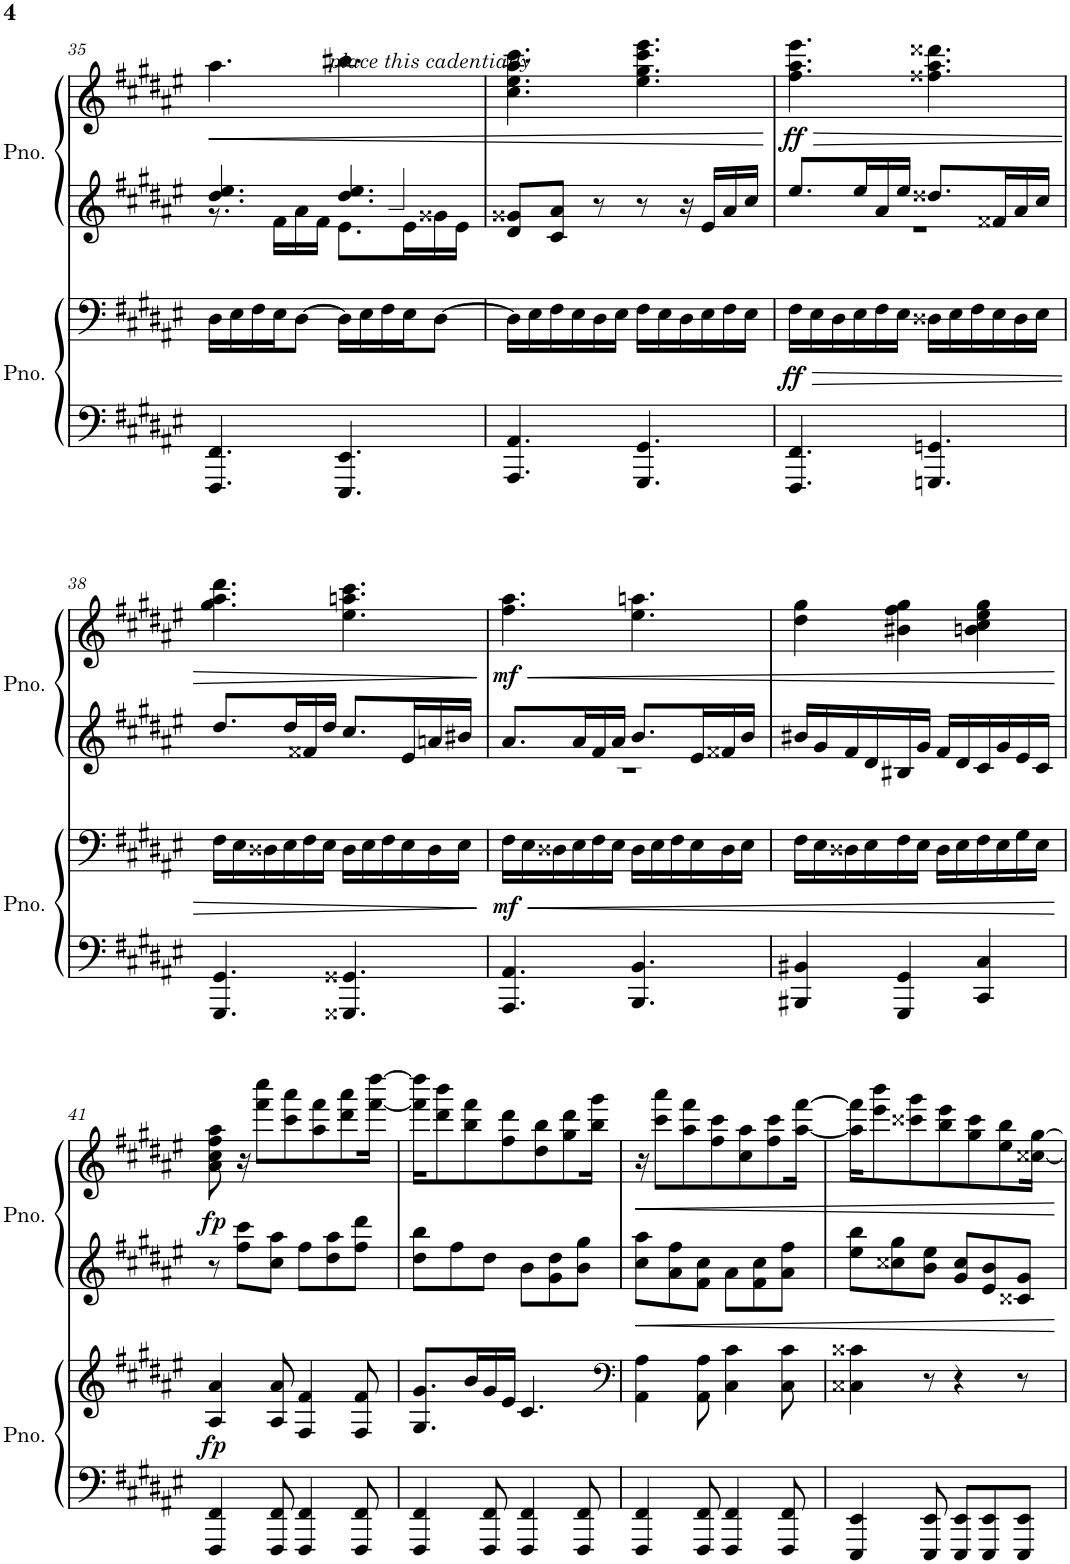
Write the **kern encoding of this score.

**kern	**kern	**dynam	**kern	**kern	**dynam
*part2	*part2	*part2	*part1	*part1	*part1
*staff4	*staff3	*staff3/4	*staff2	*staff1	*staff1/2
*I"Piano	*	*	*I"Piano	*	*
*I'Pno.	*	*	*I'Pno.	*	*
!!LO:PB:g=z
*clefF4	*clefF4	*	*clefG2	*clefG2	*
*k[f#c#g#d#a#e#]	*k[f#c#g#d#a#e#]	*	*k[f#c#g#d#a#e#]	*k[f#c#g#d#a#e#]	*
*M6/8	*M6/8	*	*M6/8	*M6/8	*
=35	=35	=35	=35	=35	=35
*	*	*	*^	*	*
!	!	!	!	!	!	!LO:HP:b
4.FFF#/ 4.FF#/	16D#\LL	.	4.dd#/ 4.ee#/	8.r	4.aa#\	<
.	16E#\	.	.	.	.	.
.	16F#\	.	.	.	.	.
.	16E#\J	.	.	16f#\LL	.	.
.	[8D#\J	.	.	16a#\	.	.
.	.	.	.	16f#\JJ	.	.
!	!	!	!	!	!LO:TX:b:i:t=place this cadentially	!
4.EEE#/ 4.EE#/	16D#\LL]	.	4.dd#/ 4.ee#/	8.e#\L	4.bb#X\	.
.	16E#\	.	.	.	.	.
.	16F#\	.	.	.	.	.
.	16E#\J	.	.	16e#\L	.	.
.	[8D#\J	.	.	16g##X\	.	.
.	.	.	.	16e#\JJ	.	.
*	*	*	*v	*v	*	*
=36	=36	=36	=36	=36	=36
4.AAA#/ 4.AA#/	16D#\LL]	.	8d#/ 8g##X/L	4.cc#\ 4.ee#\ 4.aa#\ 4.ccc#\	.
.	16E#\	.	.	.	.
.	16F#\	.	8c#/ 8a#/J	.	.
.	16E#\	.	.	.	.
.	16D#\	.	8r	.	.
.	16E#\JJ	.	.	.	.
4.GGG#/ 4.GG#/	16F#\LL	.	8r	4.ee#\ 4.gg#\ 4.ccc#\ 4.eee#\	.
.	16E#\	.	.	.	.
.	16D#\	.	16r	.	.
.	16E#\	.	16e#/LL	.	.
.	16F#\	.	16a#/	.	.
.	16E#\JJ	.	16cc#/JJ	.	.
.	.	.	.	.	[
=37	=37	=37	=37	=37	=37
!	!	!LO:HP:b	!	!	!LO:HP:b
*	*	*	*^	*	*
!	!	!LO:DY:n=1:b	!	!	!	!LO:DY:n=1:b
4.FFF#/ 4.FF#/	16F#\LL	> ff	8.ee#/L	2.r	4.ff#\ 4.aa#\ 4.eee#\	> ff
.	16E#\	.	.	.	.	.
.	16D#\	.	.	.	.	.
.	16E#\	.	16ee#/L	.	.	.
.	16F#\	.	16a#/	.	.	.
.	16E#\JJ	.	16ee#/JJ	.	.	.
4.GGGn/ 4.GGn/	16D##X\LL	.	8.dd##X/L	.	4.ff##X\ 4.aa#\ 4.ddd##X\	.
.	16E#\	.	.	.	.	.
.	16F#\	.	.	.	.	.
.	16E#\	.	16f##X/L	.	.	.
.	16D##\	.	16a#/	.	.	.
.	16E#\JJ	.	16cc#/JJ	.	.	.
*	*	*	*v	*v	*	*
!!LO:LB:g=z
=38	=38	=38	=38	=38	=38
4.GGG#/ 4.GG#/	16F#\LL	.	8.dd#/L	4.gg#\ 4.aa#\ 4.ddd#\	.
.	16E#\	.	.	.	.
.	16D##X\	.	.	.	.
.	16E#\	.	16dd#/L	.	.
.	16F#\	.	16f##X/	.	.
.	16E#\JJ	.	16dd#/JJ	.	.
4.GGG##X/ 4.GG##X/	16D##\LL	.	8.cc#/L	4.ee#\ 4.aan\ 4.ccc#\	.
.	16E#\	.	.	.	.
.	16F#\	.	.	.	.
.	16E#\	.	16e#/L	.	.
.	16D##\	.	16an/	.	.
.	16E#\JJ	.	16b#X/JJ	.	.
.	.	]	.	.	]
=39	=39	=39	=39	=39	=39
!	!	!LO:HP:b	!	!	!LO:HP:b
*	*	*	*^	*	*
!	!	!LO:DY:n=1:b	!	!	!	!LO:DY:n=1:b
4.AAA#/ 4.AA#/	16F#\LL	< mf	8.a#/L	2.r	4.ff#\ 4.aa#\	< mf
.	16E#\	.	.	.	.	.
.	16D##X\	.	.	.	.	.
.	16E#\	.	16a#/L	.	.	.
.	16F#\	.	16f#/	.	.	.
.	16E#\JJ	.	16a#/JJ	.	.	.
4.BBB/ 4.BB/	16D##\LL	.	8.b/L	.	4.ee#\ 4.aan\	.
.	16E#\	.	.	.	.	.
.	16F#\	.	.	.	.	.
.	16E#\	.	16e#/L	.	.	.
.	16D##\	.	16f##X/	.	.	.
.	16E#\JJ	.	16b/JJ	.	.	.
*	*	*	*v	*v	*	*
=40	=40	=40	=40	=40	=40
4BBB#X/ 4BB#X/	16F#\LL	.	16b#X/LL	4dd#\ 4gg#\	.
.	16E#\	.	16g#/	.	.
.	16D##X\	.	16f#/	.	.
.	16E#\	.	16d#/	.	.
4GGG#/ 4GG#/	16F#\	.	16B#X/	4b#X\ 4ff#\ 4gg#\	.
.	16E#\JJ	.	16g#/JJ	.	.
.	16D##\LL	.	16f#/LL	.	.
.	16E#\	.	16d#/	.	.
4CC#/ 4C#/	16F#\	.	16c#/	4bn\ 4cc#\ 4ee#\ 4gg#\	.
.	16E#\	.	16g#/	.	.
.	16G#\	.	16e#/	.	.
.	16E#\JJ	.	16c#/JJ	.	.
.	.	[	.	.	[
!!LO:LB:g=z
=41	=41	=41	=41	=41	=41
!	!	!LO:DY:b	!	!	!LO:DY:b
4FFF#/ 4FF#/	4A#/ 4a#/	fp	8r	8a#\ 8cc#\ 8ff#\ 8aa#\	fp
.	.	.	8ff#\ 8ccc#\L	16r	.
.	.	.	.	8fff#\ 8cccc#\L	.
8FFF#/ 8FF#/	8A#/ 8a#/	.	8cc#\ 8aa#\J	.	.
.	.	.	.	8ccc#\ 8aaa#\	.
4FFF#/ 4FF#/	4F#/ 4f#/	.	8ff#\L	.	.
.	.	.	.	8aa#\ 8fff#\	.
.	.	.	8dd#\ 8aa#\	.	.
.	.	.	.	8ddd#\ 8aaa#\	.
8FFF#/ 8FF#/	8F#/ 8f#/	.	8ff#\ 8ddd#\J	.	.
.	.	.	.	[16fff#\ [16dddd#\Jk	.
=42	=42	=42	=42	=42	=42
4FFF#/ 4FF#/	8.G#/ 8.g#/L	.	8dd#\ 8bb\L	16fff#\] 16dddd#\]KL	.
.	.	.	.	8ddd#\ 8bbb\	.
.	.	.	8ff#\	.	.
.	16b/L	.	.	8bb\ 8fff#\	.
8FFF#/ 8FF#/	16g#/	.	8dd#\J	.	.
.	16e#/JJ	.	.	8ff#\ 8ddd#\	.
4FFF#/ 4FF#/	4.c#/	.	8b\L	.	.
.	.	.	.	8dd#\ 8bb\	.
.	.	.	8g#\ 8dd#\	.	.
.	.	.	.	8gg#\ 8ddd#\	.
8FFF#/ 8FF#/	.	.	8b\ 8gg#\J	.	.
.	.	.	.	16bb\ 16ggg#\Jk	.
=43	=43	=43	=43	=43	=43
*	*clefF4	*	*	*	*
!	!	!	!	!	!LO:HP:b
4FFF#/ 4FF#/	4AA#\ 4A#\	.	8cc#\ 8aa#\L	16r	<
.	.	.	.	8ccc#\ 8aaa#\L	.
.	.	.	8a#\ 8ff#\	.	.
.	.	.	.	8aa#\ 8fff#\	.
8FFF#/ 8FF#/	8AA#\ 8A#\	.	8f#\ 8cc#\J	.	.
.	.	.	.	8ff#\ 8ccc#\	.
4FFF#/ 4FF#/	4C#\ 4c#\	.	8a#\L	.	.
.	.	.	.	8cc#\ 8aa#\	.
.	.	.	8f#\ 8cc#\	.	.
.	.	.	.	8ff#\ 8ccc#\	.
8FFF#/ 8FF#/	8C#\ 8c#\	.	8a#\ 8ff#\J	.	.
.	.	.	.	[16aa#\ [16fff#\Jk	.
=44	=44	=44	=44	=44	=44
4EEE#/ 4EE#/	4C##X\ 4c##X\	.	8ee#\ 8bb\L	16aa#\] 16fff#\]KL	.
.	.	.	.	8eee#\ 8bbb\	.
.	.	.	8cc##X\ 8gg#\	.	.
.	.	.	.	8ccc##X\ 8ggg#\	.
8EEE#/ 8EE#/	8r	.	8b\ 8ee#\J	.	.
.	.	.	.	8bb\ 8eee#\	.
8EEE#/ 8EE#/L	4r	.	8g#/ 8cc##/L	.	.
.	.	.	.	8gg#\ 8ccc##\	.
8EEE#/ 8EE#/	.	.	8e#/ 8b/	.	.
.	.	.	.	8ee#\ 8bb\	.
8EEE#/ 8EE#/J	8r	.	8c##X/ 8g#/J	.	.
.	.	.	.	[16cc##X\ [16gg#\Jk	.
.	.	.	.	.	[
=	=	=	=	=	=
*-	*-	*-	*-	*-	*-
